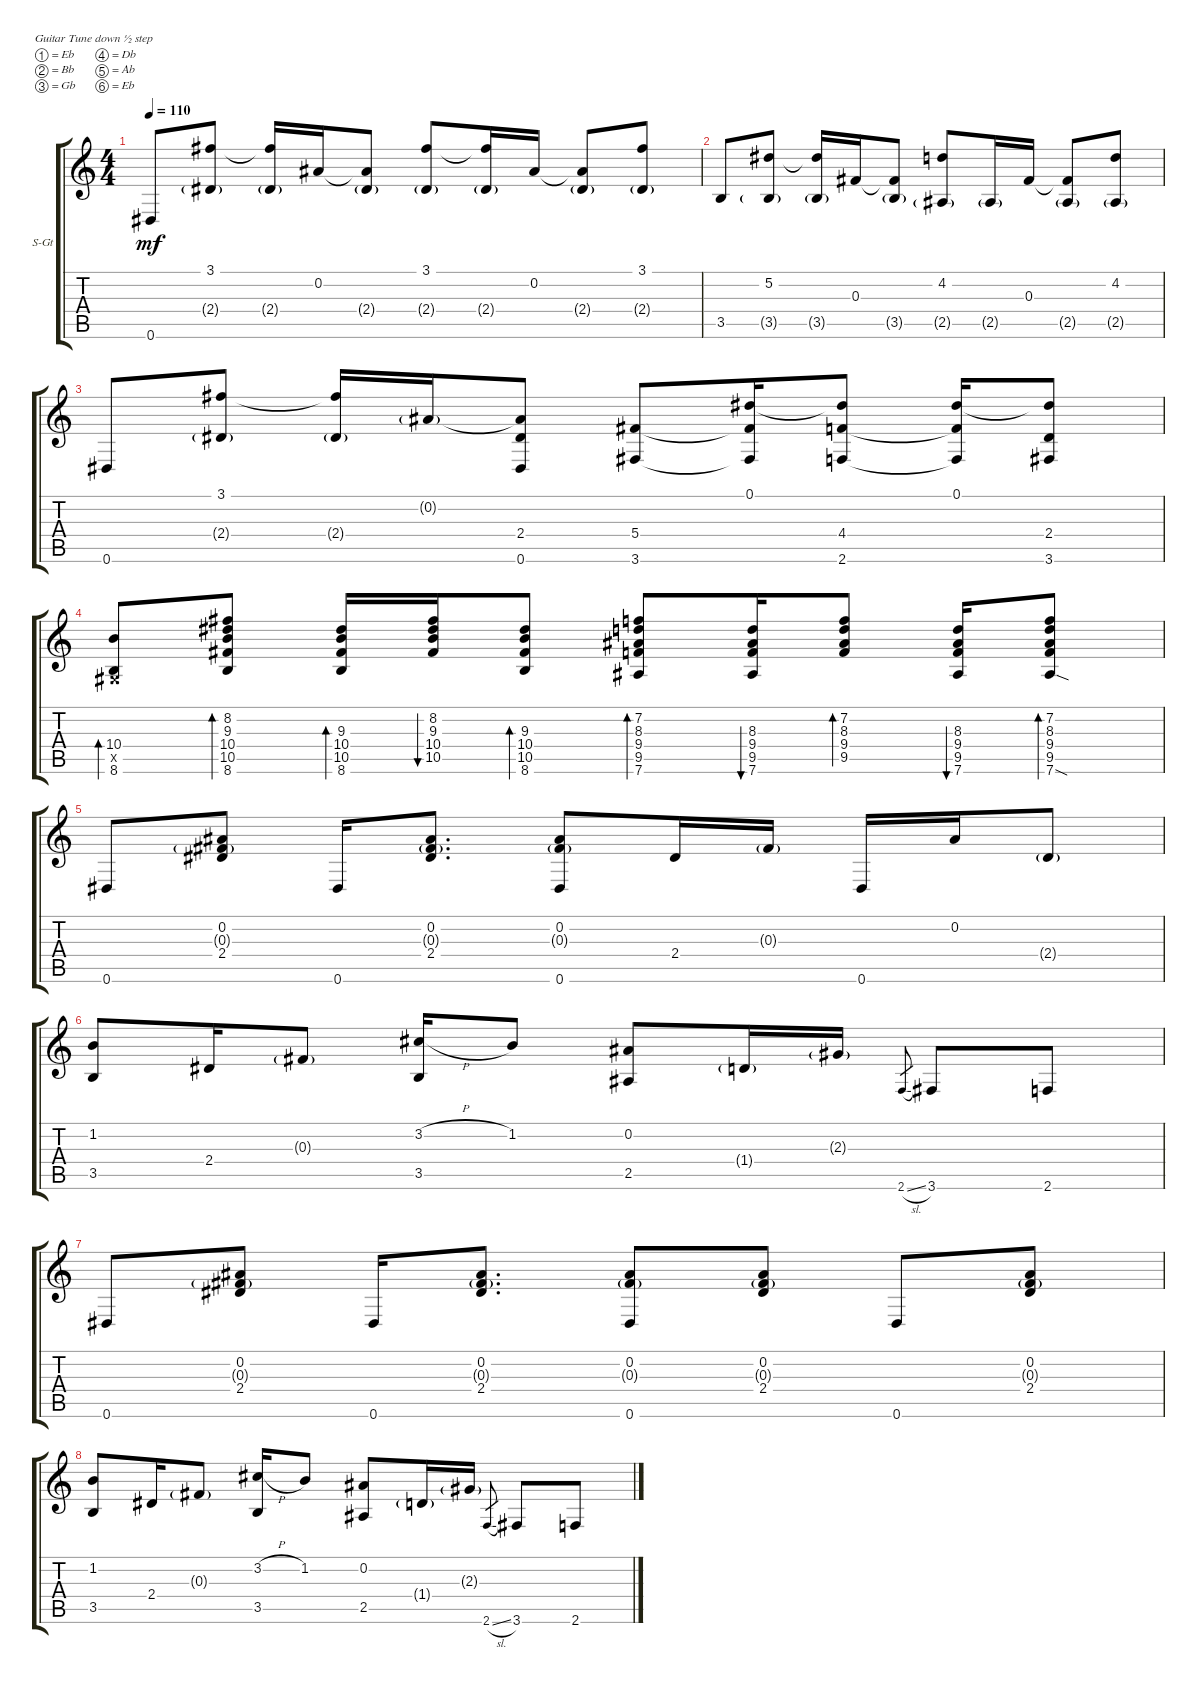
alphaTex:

\defaultSystemsLayout 4
\bracketExtendMode groupsimilarinstruments
\firstSystemTrackNameOrientation horizontal
\otherSystemsTrackNameOrientation horizontal
\track ("Steel Guitar" "S-Gt") {instrument acousticguitarsteel}
\staff {score tabs}
\tuning (Eb4 Bb3 Gb3 Db3 Ab2 Eb2)
\ts (4 4)
\tempo 110
\clef g2
\ks c
0.6.8{dy mf instrument acousticguitarsteel} (3.1 2.4{g}).8 (2.4{g} 3.1{t}).16 0.2.16 (2.4{g} 0.2{t}).8 (2.4{g} 3.1).8 (2.4{g} 3.1{t}).16 0.2.16 (2.4{g} 0.2{t}).8 (2.4{g} 3.1).8 |
3.5.8 (3.5{g} 5.2).8 (3.5{g} 5.2{t}).16 0.3.16 (3.5{g} 0.3{t}).8 (2.5{g} 4.2).8 2.5{g}.16 0.3.16 (2.5{g} 0.3{t}).8 (2.5{g} 4.2).8 |
0.6.8 (3.1 2.4{g}).8 (2.4{g} 3.1{t}).16 0.2{g}.16 (0.2{t} 0.6 2.4).8 (3.6 5.4).8 (0.1 5.4{t} 3.6{t}).16 (2.6 4.4 0.1{t}).8 (0.1 2.6{t} 4.4{t}).16 (3.6 2.4 0.1{t}).8 |
(8.6 10.4 0.5{x}).8{bd 30} (8.6 10.5 10.4 9.3 8.2).8{bd 30} (8.6 10.5 10.4 9.3).16{bd 30} (10.5 10.4 9.3 8.2).16{bu 30} (8.6 10.5 10.4 9.3).8{bd 30} (7.6 9.5 9.4 8.3 7.2).8{bd 30} (7.6 9.5 9.4 8.3).16{bu 30} (9.4 9.5 8.3 7.2).8{bd 30} (7.6 9.5 9.4 8.3).16{bu 30} (9.5 9.4 8.3 7.2 7.6{sod}).8{bd 30} |
0.6.8 (2.4 0.3{g} 0.2).8 0.6.16 (2.4 0.3{g} 0.2).8{d} (0.6 0.3{g} 0.2).8 2.4.16 0.3{g}.16 0.6.16 0.2.16 2.4{g}.8 |
(3.5 1.2).8 2.4.16 0.3{g}.8 (3.5 3.2{h}).16 1.2.8 (2.5 0.2).8 1.4{g}.16 2.3{g}.16 2.6{sl}.8{gr} 3.6.8 2.6.8 |
0.6.8 (2.4 0.3{g} 0.2).8 0.6.16 (2.4 0.3{g} 0.2).8{d} (0.6 0.3{g} 0.2).8 (0.3{g} 2.4 0.2).8 0.6.8 (2.4 0.3{g} 0.2).8 |
(3.5 1.2).8 2.4.16 0.3{g}.8 (3.5 3.2{h}).16 1.2.8 (2.5 0.2).8 1.4{g}.16 2.3{g}.16 2.6{sl}.8{gr} 3.6.8 2.6.8
